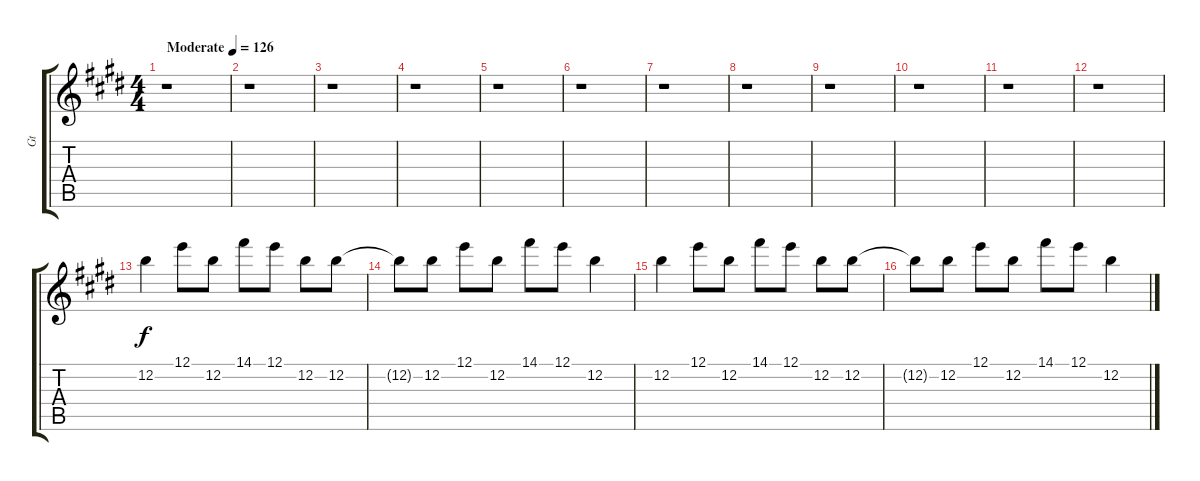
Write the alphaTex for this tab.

\track ("Gt" "Gt") {instrument electricguitarclean}
\staff {score tabs}
\tuning (E4 B3 G3 D3 A2 E2) {hide}
\ts (4 4)
\tempo (126 "Moderate")
\clef g2
\ks e
r.1{dy f volume 12 instrument electricguitarclean} |
r.1 |
r.1 |
r.1 |
r.1 |
r.1 |
r.1 |
r.1 |
r.1 |
r.1 |
r.1 |
r.1 |
12.2.4 12.1.8 12.2.8 14.1.8 12.1.8 12.2.8 12.2.8 |
12.2{t}.8 12.2.8 12.1.8 12.2.8 14.1.8 12.1.8 12.2.4 |
12.2.4 12.1.8 12.2.8 14.1.8 12.1.8 12.2.8 12.2.8 |
12.2{t}.8 12.2.8 12.1.8 12.2.8 14.1.8 12.1.8 12.2.4
